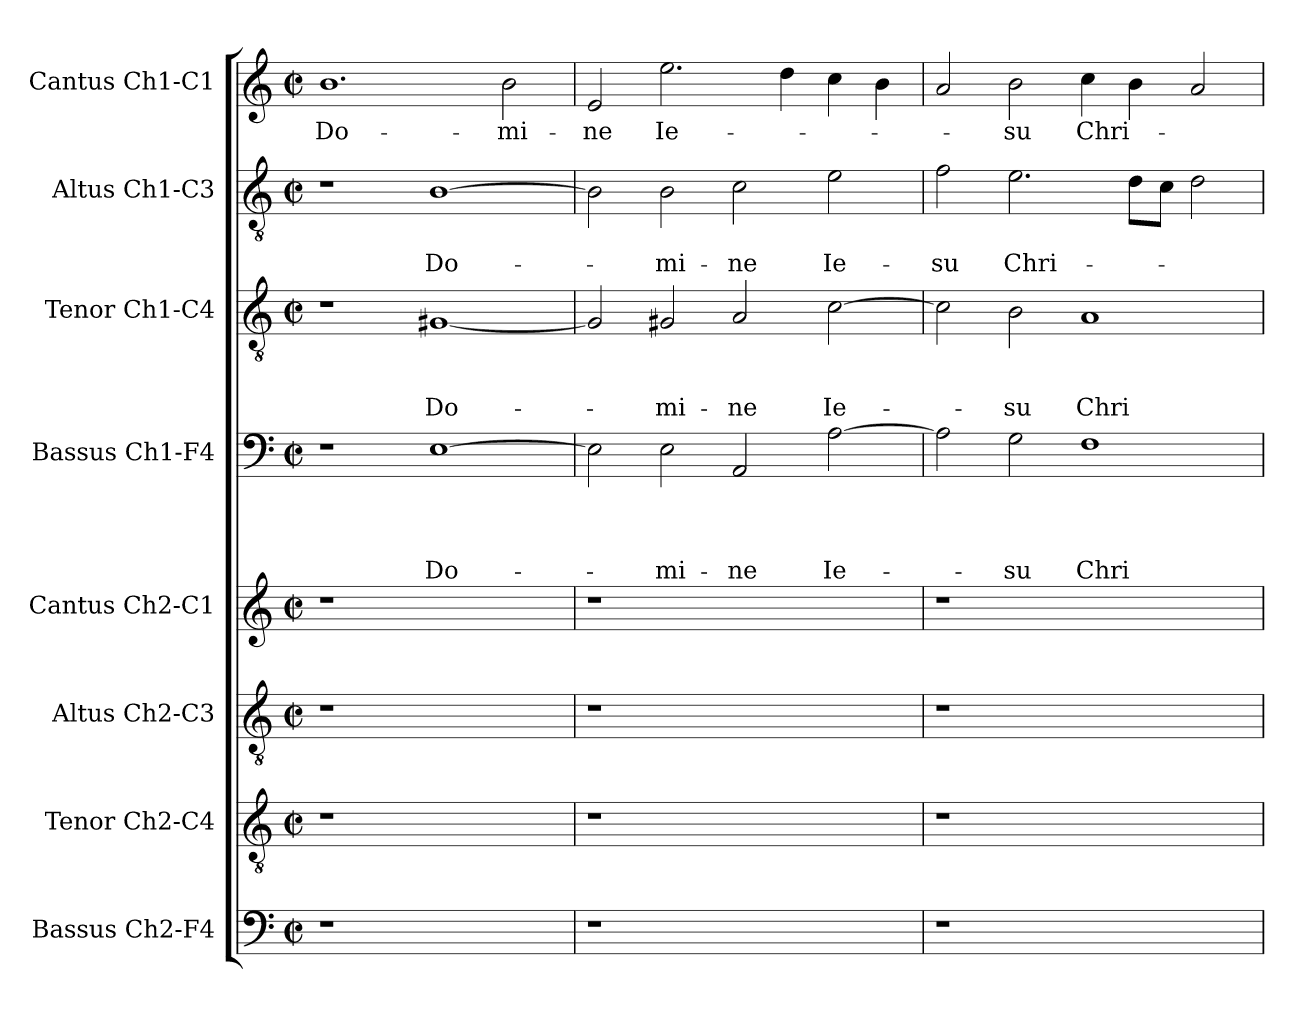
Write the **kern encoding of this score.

**kern	**kern	**kern	**kern	**kern	**text	**text	**text	**text	**kern	**text	**text	**text	**kern	**text	**text	**kern	**text
*part8	*part7	*part6	*part5	*part4	*part4	*part4	*part4	*part4	*part3	*part3	*part3	*part3	*part2	*part2	*part2	*part1	*part1
*staff8	*staff7	*staff6	*staff5	*staff4	*staff4	*staff4	*staff4	*staff4	*staff3	*staff3	*staff3	*staff3	*staff2	*staff2	*staff2	*staff1	*staff1
*I"Bassus Ch2-F4	*I"Tenor Ch2-C4	*I"Altus Ch2-C3	*I"Cantus Ch2-C1	*I"Bassus Ch1-F4	*	*	*	*	*I"Tenor Ch1-C4	*	*	*	*I"Altus Ch1-C3	*	*	*I"Cantus Ch1-C1	*
*I'B2	*I'T2	*I'A2	*I'C2	*I'B	*	*	*	*	*I'T	*	*	*	*I'A	*	*	*I'C	*
*clefF4	*clefGv2	*clefGv2	*clefG2	*clefF4	*	*	*	*	*clefGv2	*	*	*	*clefGv2	*	*	*clefG2	*
*k[]	*k[]	*k[]	*k[]	*k[]	*	*	*	*	*k[]	*	*	*	*k[]	*	*	*k[]	*
*C:	*C:	*C:	*C:	*C:	*	*	*	*	*C:	*	*	*	*C:	*	*	*C:	*
*M2/2	*M2/2	*M2/2	*M2/2	*M2/2	*	*	*	*	*M2/2	*	*	*	*M2/2	*	*	*M2/2	*
*met(c|)	*met(c|)	*met(c|)	*met(c|)	*met(c|)	*	*	*	*	*met(c|)	*	*	*	*met(c|)	*	*	*met(c|)	*
=1	=1	=1	=1	=1	=1	=1	=1	=1	=1	=1	=1	=1	=1	=1	=1	=1	=1
!	!	!	!	!	!	!	!	!	!	!	!	!	!	!	!	!	!LO:LY:b
1r	1r	1r	1r	1r	.	.	.	.	1r	.	.	.	1r	.	.	1.b	Do-
!	!	!	!	!	!	!	!	!LO:LY:b	!	!	!	!LO:LY:b	!	!	!LO:LY:b	!	!
1ryy	1ryy	1ryy	1ryy	[1E	.	.	.	Do-	[1G#X	.	.	Do-	[1B	.	Do-	.	.
!	!	!	!	!	!	!	!	!	!	!	!	!	!	!	!	!	!LO:LY:b
.	.	.	.	.	.	.	.	.	.	.	.	.	.	.	.	2b\	-mi-
=2	=2	=2	=2	=2	=2	=2	=2	=2	=2	=2	=2	=2	=2	=2	=2	=2	=2
!	!	!	!	!	!	!	!	!	!	!	!	!	!	!	!	!	!LO:LY:b
1r	1r	1r	1r	2E\]	.	.	.	.	2G#/]	.	.	.	2B\]	.	.	2e/	-ne
!	!	!	!	!	!	!	!	!LO:LY:b	!	!	!	!LO:LY:b	!	!	!LO:LY:b	!	!LO:LY:b
.	.	.	.	2E\	.	.	.	-mi-	2G#X/	.	.	-mi-	2B\	.	-mi-	2.ee\	Ie-
!	!	!	!	!	!	!	!	!LO:LY:b	!	!	!	!LO:LY:b	!	!	!LO:LY:b	!	!
1ryy	1ryy	1ryy	1ryy	2AA/	.	.	.	-ne	2A/	.	.	-ne	2c\	.	-ne	.	.
.	.	.	.	.	.	.	.	.	.	.	.	.	.	.	.	4dd\	.
!	!	!	!	!	!	!	!	!LO:LY:b	!	!	!	!LO:LY:b	!	!	!LO:LY:b	!	!
.	.	.	.	[2A\	.	.	.	Ie-	[2c\	.	.	Ie-	2e\	.	Ie-	4cc\	.
.	.	.	.	.	.	.	.	.	.	.	.	.	.	.	.	4b\	.
=3	=3	=3	=3	=3	=3	=3	=3	=3	=3	=3	=3	=3	=3	=3	=3	=3	=3
!	!	!	!	!	!	!	!	!	!	!	!	!	!	!	!LO:LY:b	!	!
1r	1r	1r	1r	2A\]	.	.	.	.	2c\]	.	.	.	2f\	.	-su	2a/	.
!	!	!	!	!	!	!	!	!LO:LY:b	!	!	!	!LO:LY:b	!	!	!LO:LY:b	!	!LO:LY:b
.	.	.	.	2G\	.	.	.	-su	2B\	.	.	-su	2.e\	.	Chri-	2b\	-su
!	!	!	!	!	!	!	!	!LO:LY:b	!	!	!	!LO:LY:b	!	!	!	!	!LO:LY:b
1ryy	1ryy	1ryy	1ryy	1F	.	.	.	Chri-	1A	.	.	Chri-	.	.	.	4cc\	Chri-
.	.	.	.	.	.	.	.	.	.	.	.	.	8d\L	.	.	4b\	.
.	.	.	.	.	.	.	.	.	.	.	.	.	8c\J	.	.	.	.
.	.	.	.	.	.	.	.	.	.	.	.	.	2d\	.	.	2a/	.
=	=	=	=	=	=	=	=	=	=	=	=	=	=	=	=	=	=
*-	*-	*-	*-	*-	*-	*-	*-	*-	*-	*-	*-	*-	*-	*-	*-	*-	*-
